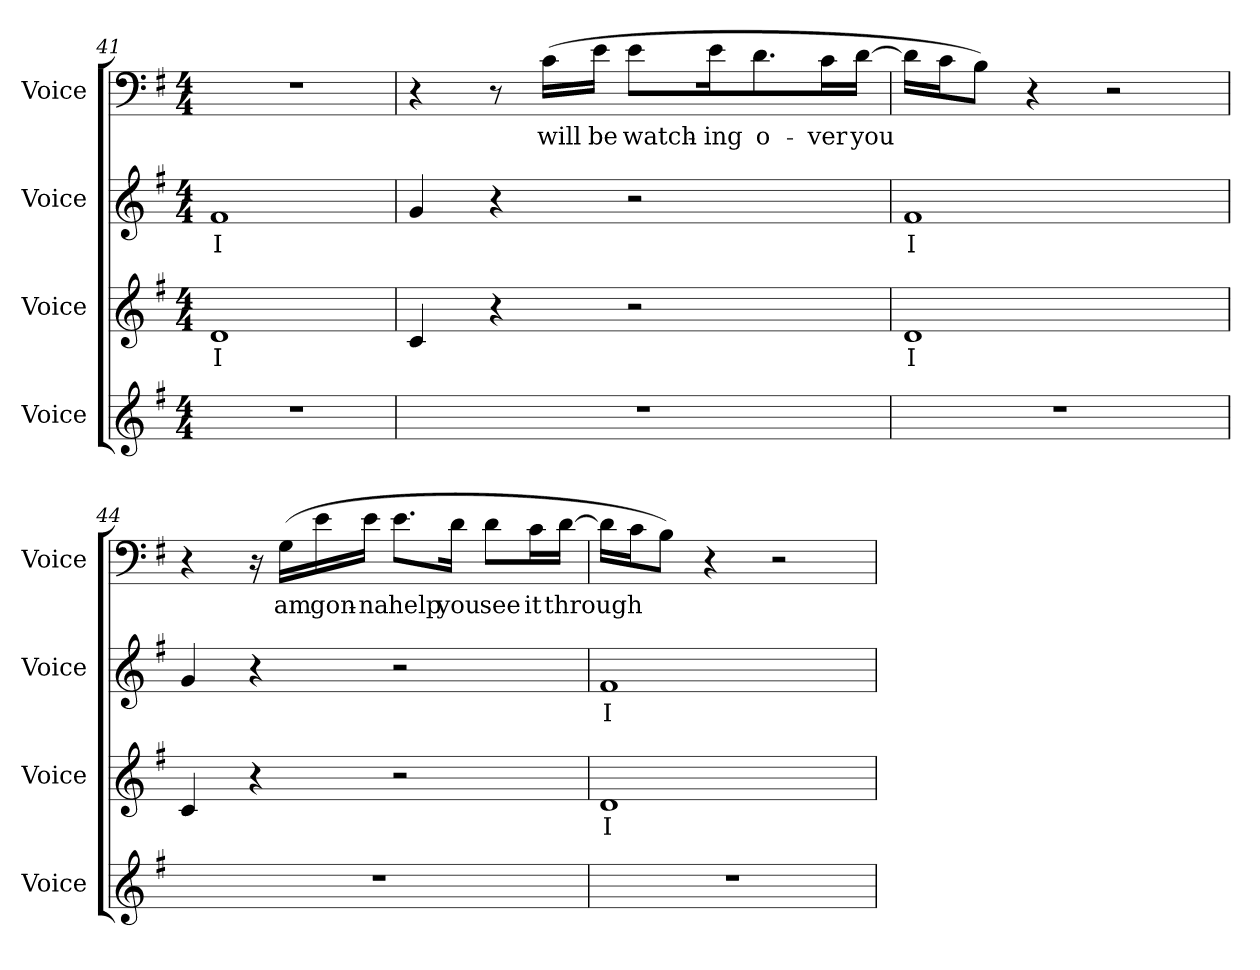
**kern	**kern	**text	**kern	**text	**kern	**text
*part4	*part3	*part3	*part2	*part2	*part1	*part1
*staff4	*staff3	*staff3	*staff2	*staff2	*staff1	*staff1
*I"Voice	*I"Voice	*	*I"Voice	*	*I"Voice	*
*I'Voice	*I'Voice	*	*I'Voice	*	*I'Voice	*
*clefG2	*clefG2	*	*clefG2	*	*clefF4	*
*k[f#]	*k[f#]	*	*k[f#]	*	*k[f#]	*
*G:	*G:	*	*G:	*	*G:	*
*M4/4	*M4/4	*	*M4/4	*	*M4/4	*
=41	=41	=41	=41	=41	=41	=41
!	!	!LO:LY:b:color=#000000	!	!	!	!
!	!	!	!	!LO:LY:b:color=#000000	!	!
1r	1di	I	1f#i	I	1r	.
!!LO:PB:g=z
=42	=42	=42	=42	=42	=42	=42
1r	4ci/	.	4gi/	.	4r	.
.	4r	.	4r	.	8r	.
!	!	!	!	!	!	!LO:LY:b:color=#000000
.	.	.	.	.	(16ci\LL	will
!	!	!	!	!	!	!LO:LY:b:color=#000000
.	.	.	.	.	16ei\JJ	be
!	!	!	!	!	!	!LO:LY:b:color=#000000
.	2r	.	2r	.	8ei\L	watch-
!	!	!	!	!	!	!LO:LY:b:color=#000000
.	.	.	.	.	16ei\k	-ing
!	!	!	!	!	!	!LO:LY:b:color=#000000
.	.	.	.	.	8.di\	o-
!	!	!	!	!	!	!LO:LY:b:color=#000000
.	.	.	.	.	16ci\L	-ver
!	!	!	!	!	!	!LO:LY:b:color=#000000
.	.	.	.	.	[16di\JJ	you
=43	=43	=43	=43	=43	=43	=43
!	!	!LO:LY:b:color=#000000	!	!	!	!
!	!	!	!	!LO:LY:b:color=#000000	!	!
1r	1di	I	1f#i	I	16di\LL]	.
.	.	.	.	.	16ci\J	.
.	.	.	.	.	8Bi\J)	.
.	.	.	.	.	4r	.
.	.	.	.	.	2r	.
=44	=44	=44	=44	=44	=44	=44
1r	4ci/	.	4gi/	.	4r	.
.	4r	.	4r	.	16r	.
!	!	!	!	!	!	!LO:LY:b:color=#000000
.	.	.	.	.	(16Gi\LL	am
!	!	!	!	!	!	!LO:LY:b:color=#000000
.	.	.	.	.	16ei\	gon-
!	!	!	!	!	!	!LO:LY:b:color=#000000
.	.	.	.	.	16ei\JJ	-na
!	!	!	!	!	!	!LO:LY:b:color=#000000
.	2r	.	2r	.	8.ei\L	help
!	!	!	!	!	!	!LO:LY:b:color=#000000
.	.	.	.	.	16di\Jk	you
!	!	!	!	!	!	!LO:LY:b:color=#000000
.	.	.	.	.	8di\L	see
!	!	!	!	!	!	!LO:LY:b:color=#000000
.	.	.	.	.	16ci\L	it
!	!	!	!	!	!	!LO:LY:b:color=#000000
.	.	.	.	.	[16di\JJ	through
!!LO:LB:g=z
=45	=45	=45	=45	=45	=45	=45
!	!	!LO:LY:b:color=#000000	!	!	!	!
!	!	!	!	!LO:LY:b:color=#000000	!	!
1r	1di	I	1f#i	I	16di\LL]	.
.	.	.	.	.	16ci\J	.
.	.	.	.	.	8Bi\J)	.
.	.	.	.	.	4r	.
.	.	.	.	.	2r	.
=	=	=	=	=	=	=
*-	*-	*-	*-	*-	*-	*-
